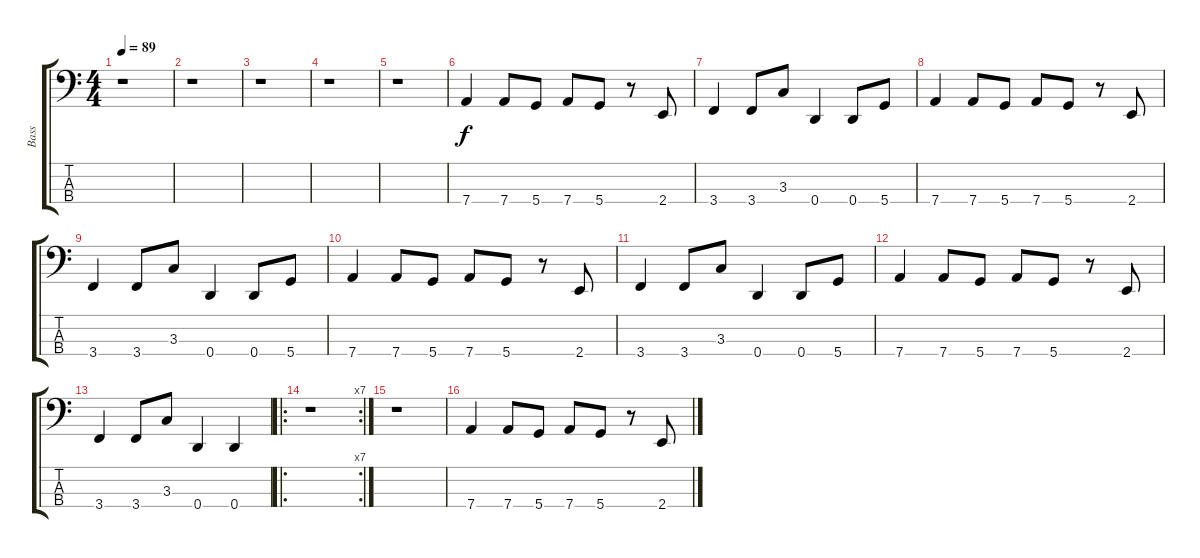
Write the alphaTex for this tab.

\track ("Bass" "Bass") {instrument electricbasspick}
\staff {score tabs}
\tuning (G2 D2 A1 D1) {hide}
\ts (4 4)
\tempo 89
\clef f4
\ks c
r.1{dy f instrument electricbasspick} |
r.1 |
r.1 |
r.1 |
r.1 |
7.4.4 7.4.8 5.4.8 7.4.8 5.4.8 r.8 2.4.8 |
3.4.4 3.4.8 3.3.8 0.4.4 0.4.8 5.4.8 |
7.4.4 7.4.8 5.4.8 7.4.8 5.4.8 r.8 2.4.8 |
3.4.4 3.4.8 3.3.8 0.4.4 0.4.8 5.4.8 |
7.4.4 7.4.8 5.4.8 7.4.8 5.4.8 r.8 2.4.8 |
3.4.4 3.4.8 3.3.8 0.4.4 0.4.8 5.4.8 |
7.4.4 7.4.8 5.4.8 7.4.8 5.4.8 r.8 2.4.8 |
3.4.4 3.4.8 3.3.8 0.4.4 0.4.4 |
\ro
\rc 7
r.1 |
r.1 |
7.4.4 7.4.8 5.4.8 7.4.8 5.4.8 r.8 2.4.8
